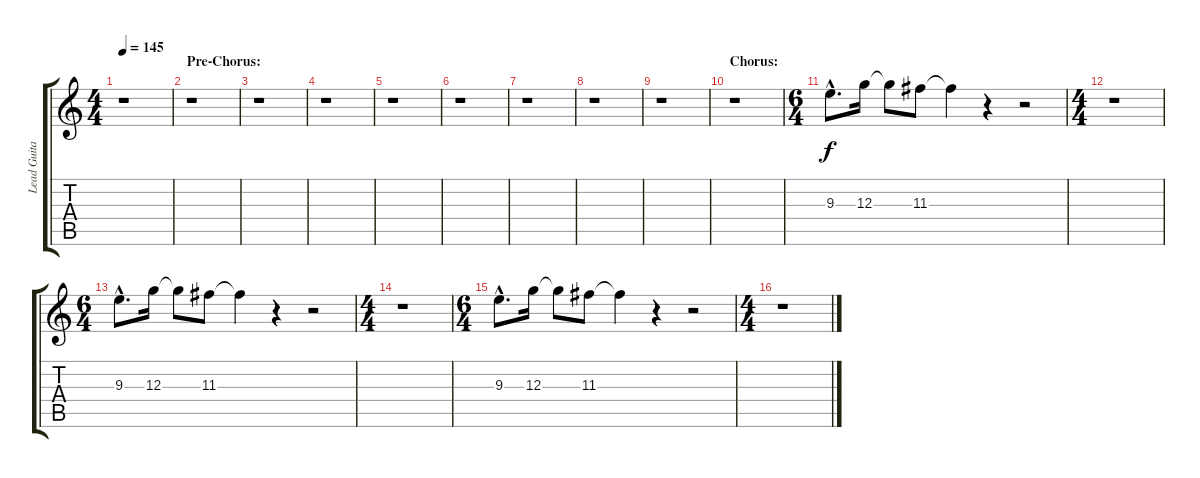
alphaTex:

\track ("Lead Guitar I" "Lead Guita") {instrument distortionguitar}
\staff {score tabs}
\tuning (E4 B3 G3 D3 A2 E2) {hide}
\ts (4 4)
\tempo 145
\clef g2
\ks c
r.1{dy f} |
\section ("" "Pre-Chorus:")
r.1 |
r.1 |
r.1 |
r.1 |
r.1 |
r.1 |
r.1 |
r.1 |
\section ("" "Chorus:")
r.1 |
\ts (6 4)
9.3{hac}.8{d instrument distortionguitar} 12.3.16 12.3{t}.8 11.3.8 11.3{t}.4 r.4 r.2 |
\ts (4 4)
r.1 |
\ts (6 4)
9.3{hac}.8{d} 12.3.16 12.3{t}.8 11.3.8 11.3{t}.4 r.4 r.2 |
\ts (4 4)
r.1 |
\ts (6 4)
9.3{hac}.8{d} 12.3.16 12.3{t}.8 11.3.8 11.3{t}.4 r.4 r.2 |
\ts (4 4)
r.1
